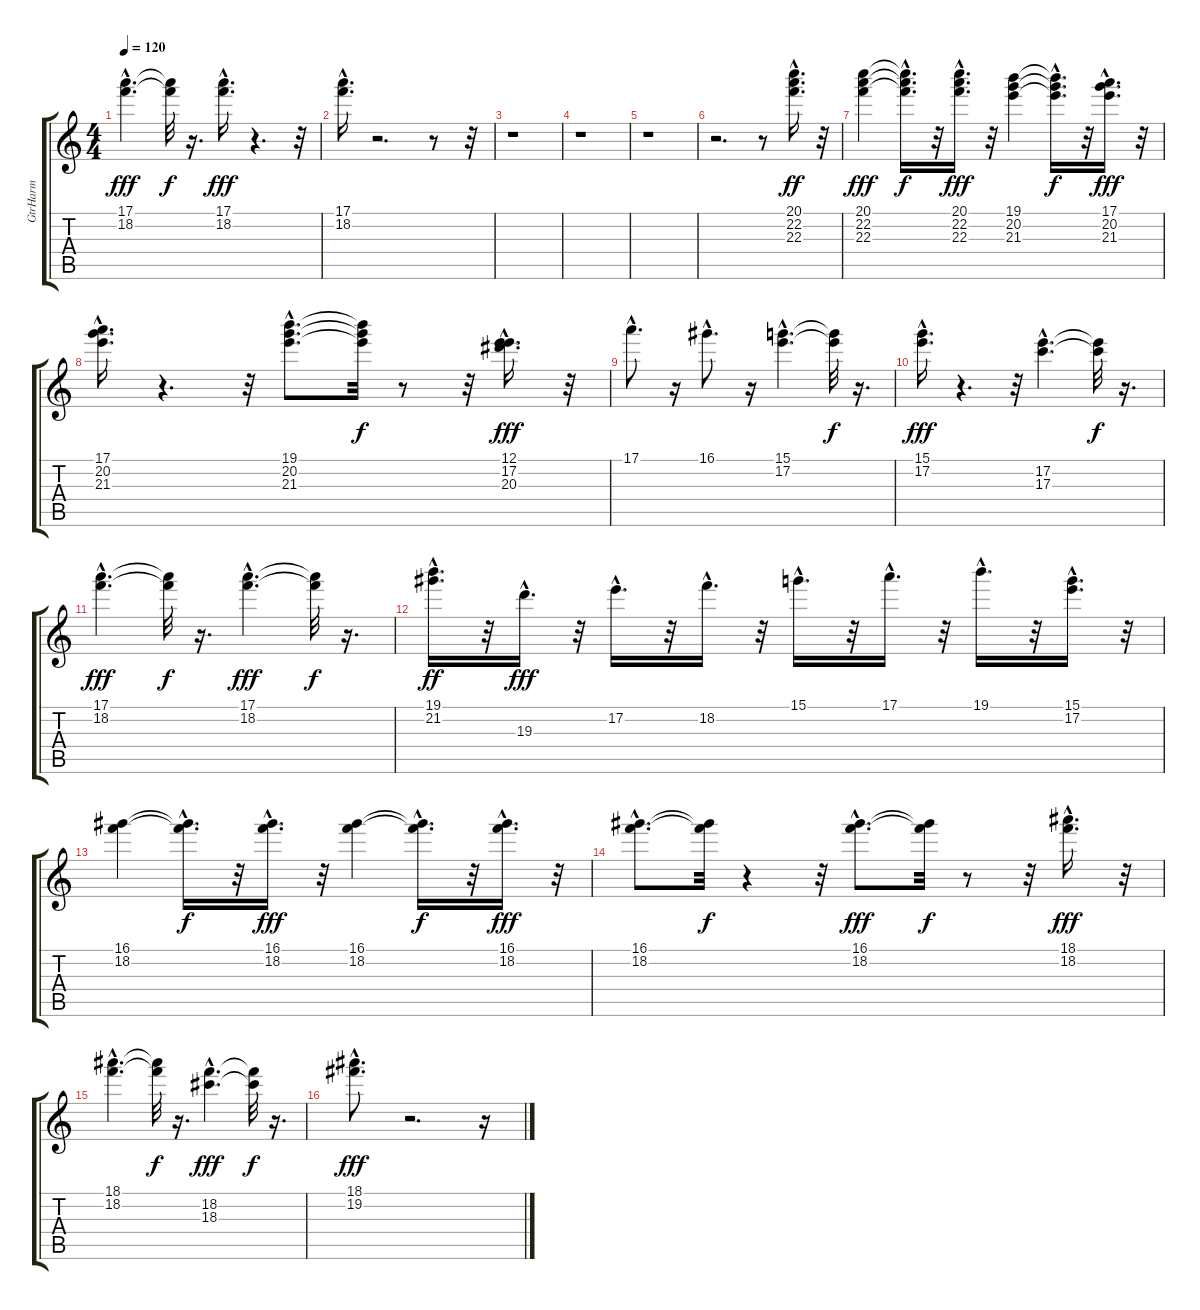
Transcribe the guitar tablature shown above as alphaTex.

\track ("GtrHarm" "GtrHarm") {instrument guitarharmonics}
\staff {score tabs}
\tuning (E4 B3 G3 D3 A2 E2) {hide}
\ts (4 4)
\tempo 120
\clef g2
\ks c
(17.1{hac} 18.2{hac}).4{d dy fff} (17.1{t} 18.2{t}).32{dy f} r.16{d} (17.1{hac} 18.2{hac}).16{d dy fff} r.4{d} r.32 |
(17.1{hac} 18.2{hac}).16{d} r.2{d} r.8 r.32 |
r.1 |
r.1 |
r.1 |
r.2{d} r.8 (20.1{hac} 22.2{hac} 22.3{hac}).16{d dy ff} r.32 |
(20.1 22.2 22.3).4{dy fff} (20.1{hac t} 22.2{hac t} 22.3{hac t}).16{d dy f} r.32 (20.1{hac} 22.2{hac} 22.3{hac}).16{d dy fff} r.32 (19.1 20.2 21.3).4 (19.1{hac t} 20.2{hac t} 21.3{hac t}).16{d dy f} r.32 (17.1{hac} 20.2{hac} 21.3{hac}).16{d dy fff} r.32 |
(17.1{hac} 20.2{hac} 21.3{hac}).16{d} r.4{d} r.32 (19.1{hac} 20.2{hac} 21.3{hac}).8{d} (19.1{t} 20.2{t} 21.3{t}).32{dy f} r.8 r.32 (12.1{hac} 17.2{hac} 20.3{hac}).16{d dy fff} r.32 |
17.1{hac}.8{d} r.16 16.1{hac}.8{d} r.16 (15.1{hac} 17.2{hac}).4{d} (15.1{t} 17.2{t}).32{dy f} r.16{d} |
(15.1{hac} 17.2{hac}).16{d dy fff} r.4{d} r.32 (17.2{hac} 17.3{hac}).4{d} (17.2{t} 17.3{t}).32{dy f} r.16{d} |
(17.1{hac} 18.2{hac}).4{d dy fff} (17.1{t} 18.2{t}).32{dy f} r.16{d} (17.1{hac} 18.2{hac}).4{d dy fff} (17.1{t} 18.2{t}).32{dy f} r.16{d} |
(19.1{hac} 21.2{hac}).16{d dy ff} r.32 19.3{hac}.16{d dy fff} r.32 17.2{hac}.16{d} r.32 18.2{hac}.16{d} r.32 15.1{hac}.16{d} r.32 17.1{hac}.16{d} r.32 19.1{hac}.16{d} r.32 (15.1{hac} 17.2{hac}).16{d} r.32 |
(16.1 18.2).4 (16.1{hac t} 18.2{hac t}).16{d dy f} r.32 (16.1{hac} 18.2{hac}).16{d dy fff} r.32 (16.1 18.2).4 (16.1{hac t} 18.2{hac t}).16{d dy f} r.32 (16.1{hac} 18.2{hac}).16{d dy fff} r.32 |
(16.1{hac} 18.2{hac}).8{d} (16.1{t} 18.2{t}).32{dy f} r.4 r.32 (16.1{hac} 18.2{hac}).8{d dy fff} (16.1{t} 18.2{t}).32{dy f} r.8 r.32 (18.1{hac} 18.2{hac}).16{d dy fff} r.32 |
(18.1{hac} 18.2{hac}).4{d} (18.1{t} 18.2{t}).32{dy f} r.16{d} (18.2{hac} 18.3{hac}).4{d dy fff} (18.2{t} 18.3{t}).32{dy f} r.16{d} |
(18.1{hac} 19.2{hac}).8{d dy fff} r.2{d} r.16
